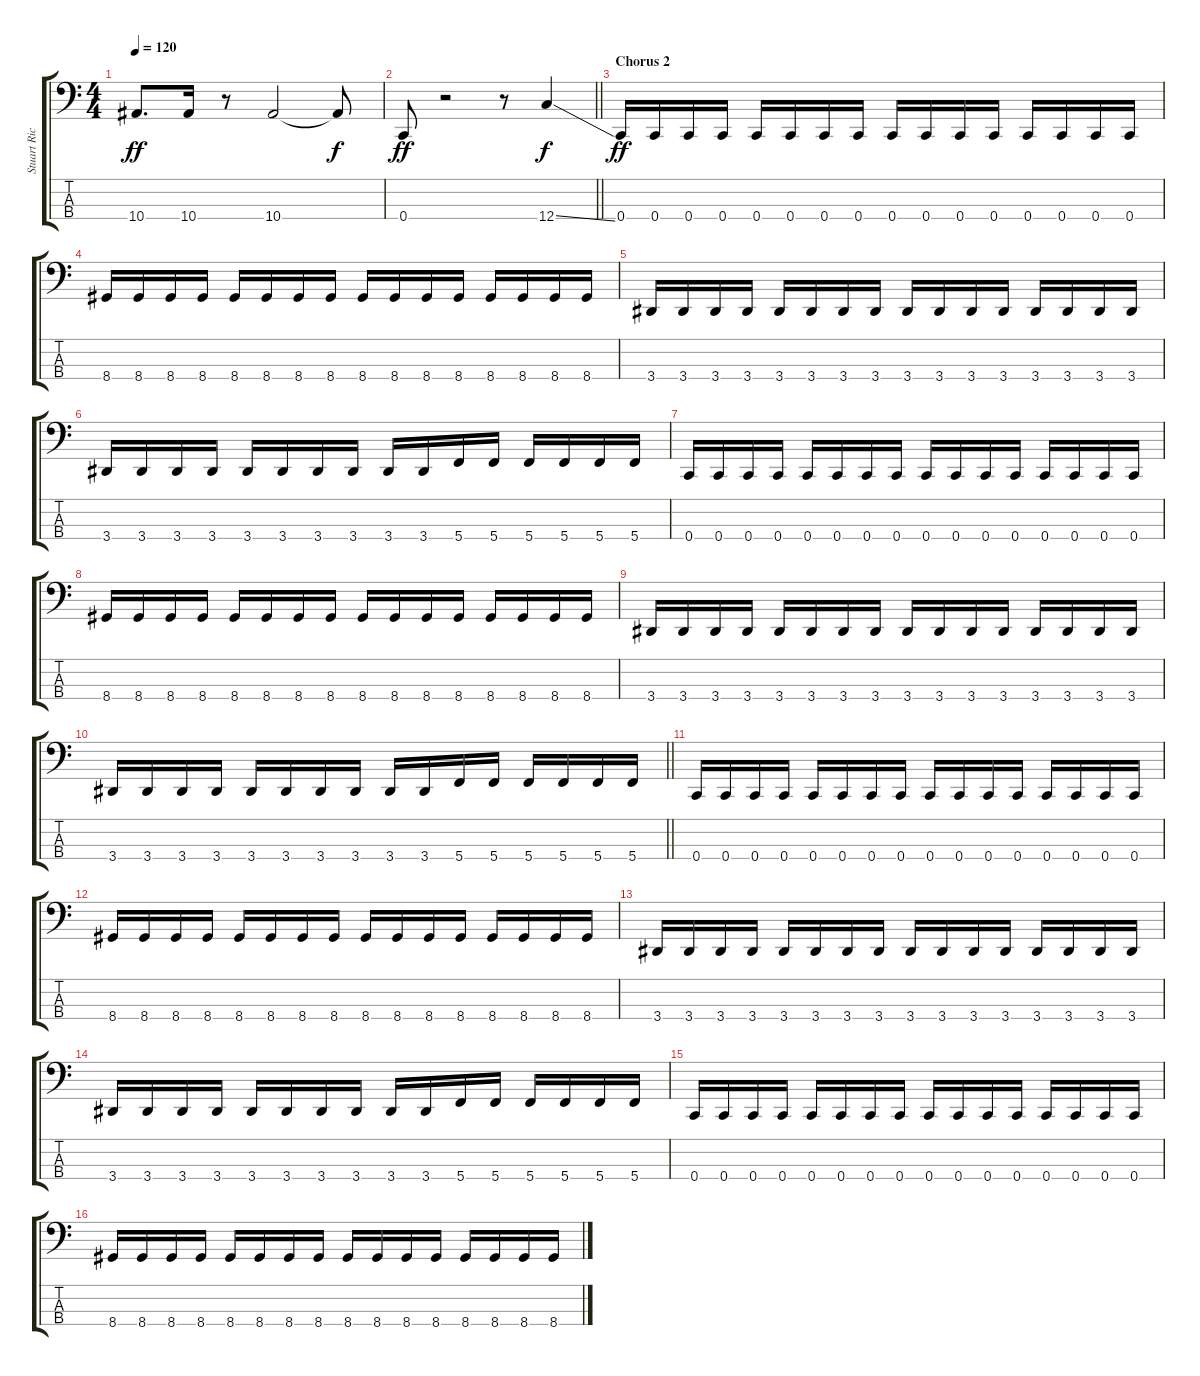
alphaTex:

\track ("Stuart Richardson - Bass" "Stuart Ric") {instrument electricbassfinger}
\staff {score tabs}
\tuning (F2 C2 G1 C1) {hide}
\ts (4 4)
\tempo 120
\clef f4
\ks c
10.4.8{d dy ff} 10.4.16 r.8 10.4.2 10.4{t}.8{dy f} |
\barLineRight lightlight
0.4.8{dy ff} r.2 r.8 12.4{ss}.4{dy f} |
\section ("" "Chorus 2")
0.4.16{dy ff} 0.4.16 0.4.16 0.4.16 0.4.16 0.4.16 0.4.16 0.4.16 0.4.16 0.4.16 0.4.16 0.4.16 0.4.16 0.4.16 0.4.16 0.4.16 |
8.4.16 8.4.16 8.4.16 8.4.16 8.4.16 8.4.16 8.4.16 8.4.16 8.4.16 8.4.16 8.4.16 8.4.16 8.4.16 8.4.16 8.4.16 8.4.16 |
3.4.16 3.4.16 3.4.16 3.4.16 3.4.16 3.4.16 3.4.16 3.4.16 3.4.16 3.4.16 3.4.16 3.4.16 3.4.16 3.4.16 3.4.16 3.4.16 |
3.4.16 3.4.16 3.4.16 3.4.16 3.4.16 3.4.16 3.4.16 3.4.16 3.4.16 3.4.16 5.4.16 5.4.16 5.4.16 5.4.16 5.4.16 5.4.16 |
0.4.16 0.4.16 0.4.16 0.4.16 0.4.16 0.4.16 0.4.16 0.4.16 0.4.16 0.4.16 0.4.16 0.4.16 0.4.16 0.4.16 0.4.16 0.4.16 |
8.4.16 8.4.16 8.4.16 8.4.16 8.4.16 8.4.16 8.4.16 8.4.16 8.4.16 8.4.16 8.4.16 8.4.16 8.4.16 8.4.16 8.4.16 8.4.16 |
3.4.16 3.4.16 3.4.16 3.4.16 3.4.16 3.4.16 3.4.16 3.4.16 3.4.16 3.4.16 3.4.16 3.4.16 3.4.16 3.4.16 3.4.16 3.4.16 |
\barLineRight lightlight
3.4.16 3.4.16 3.4.16 3.4.16 3.4.16 3.4.16 3.4.16 3.4.16 3.4.16 3.4.16 5.4.16 5.4.16 5.4.16 5.4.16 5.4.16 5.4.16 |
0.4.16 0.4.16 0.4.16 0.4.16 0.4.16 0.4.16 0.4.16 0.4.16 0.4.16 0.4.16 0.4.16 0.4.16 0.4.16 0.4.16 0.4.16 0.4.16 |
8.4.16 8.4.16 8.4.16 8.4.16 8.4.16 8.4.16 8.4.16 8.4.16 8.4.16 8.4.16 8.4.16 8.4.16 8.4.16 8.4.16 8.4.16 8.4.16 |
3.4.16 3.4.16 3.4.16 3.4.16 3.4.16 3.4.16 3.4.16 3.4.16 3.4.16 3.4.16 3.4.16 3.4.16 3.4.16 3.4.16 3.4.16 3.4.16 |
3.4.16 3.4.16 3.4.16 3.4.16 3.4.16 3.4.16 3.4.16 3.4.16 3.4.16 3.4.16 5.4.16 5.4.16 5.4.16 5.4.16 5.4.16 5.4.16 |
0.4.16 0.4.16 0.4.16 0.4.16 0.4.16 0.4.16 0.4.16 0.4.16 0.4.16 0.4.16 0.4.16 0.4.16 0.4.16 0.4.16 0.4.16 0.4.16 |
8.4.16 8.4.16 8.4.16 8.4.16 8.4.16 8.4.16 8.4.16 8.4.16 8.4.16 8.4.16 8.4.16 8.4.16 8.4.16 8.4.16 8.4.16 8.4.16
